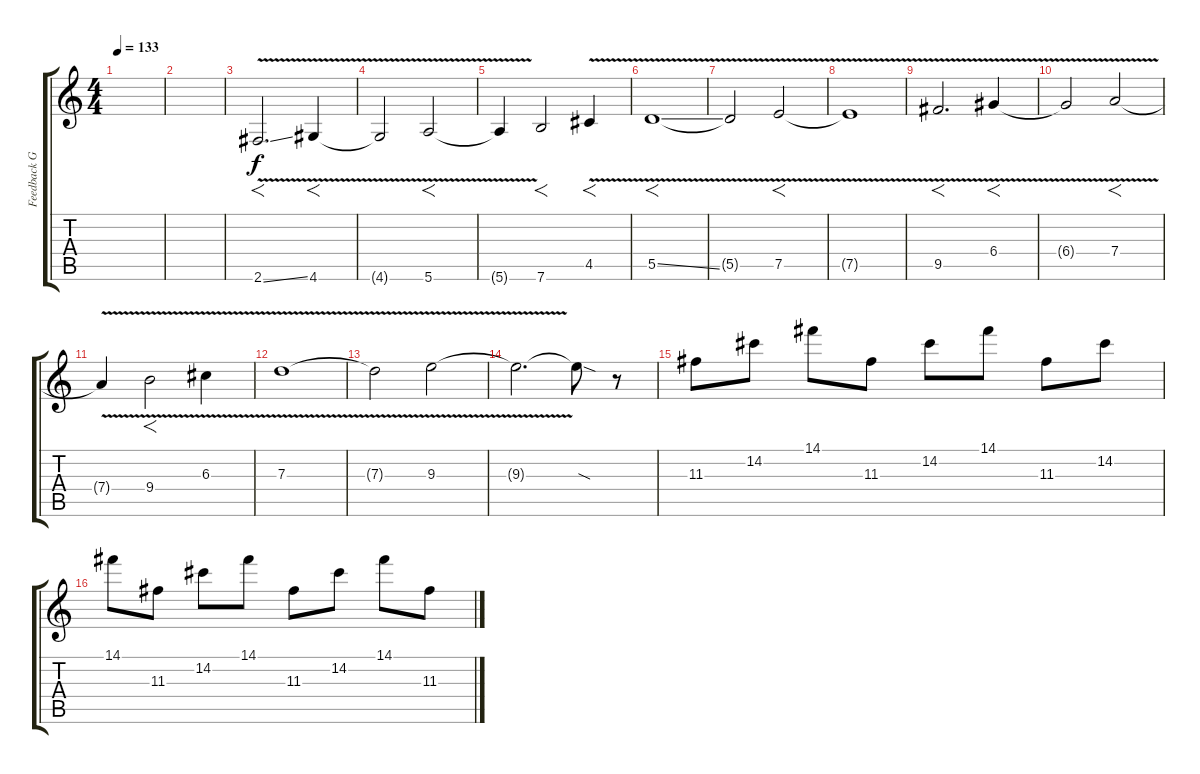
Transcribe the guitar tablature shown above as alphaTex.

\track ("Feedback Guitar [Rick Nielsen]" "Feedback G") {instrument distortionguitar}
\staff {score tabs}
\tuning (E4 B3 G3 D3 A2 E2) {hide}
\ts (4 4)
\tempo 133
\clef g2
\ks c
|
|
2.6{v ss}.2{f d} 4.6{v}.4{f} |
4.6{t}.2 5.6{v}.2{f} |
5.6{t}.4 7.6.2{f} 4.5{v}.4{f} |
5.5{v ss}.1{f} |
5.5{t}.2 7.5{v}.2{f} |
7.5{t}.1 |
9.5{v}.2{f d} 6.4{v}.4{f} |
6.4{t}.2 7.4{v}.2{f} |
7.4{t}.4 9.4{v}.2{f} 6.3{v}.4 |
7.3{v}.1 |
7.3{t}.2 9.3{v}.2 |
9.3{t}.2{d} 9.3{sod t}.8 r.8{volume 0} |
11.3.8{volume 6 balance 13} 14.2.8 14.1.8 11.3.8 14.2.8 14.1.8 11.3.8 14.2.8 |
14.1.8 11.3.8 14.2.8 14.1.8 11.3.8 14.2.8 14.1.8 11.3.8
